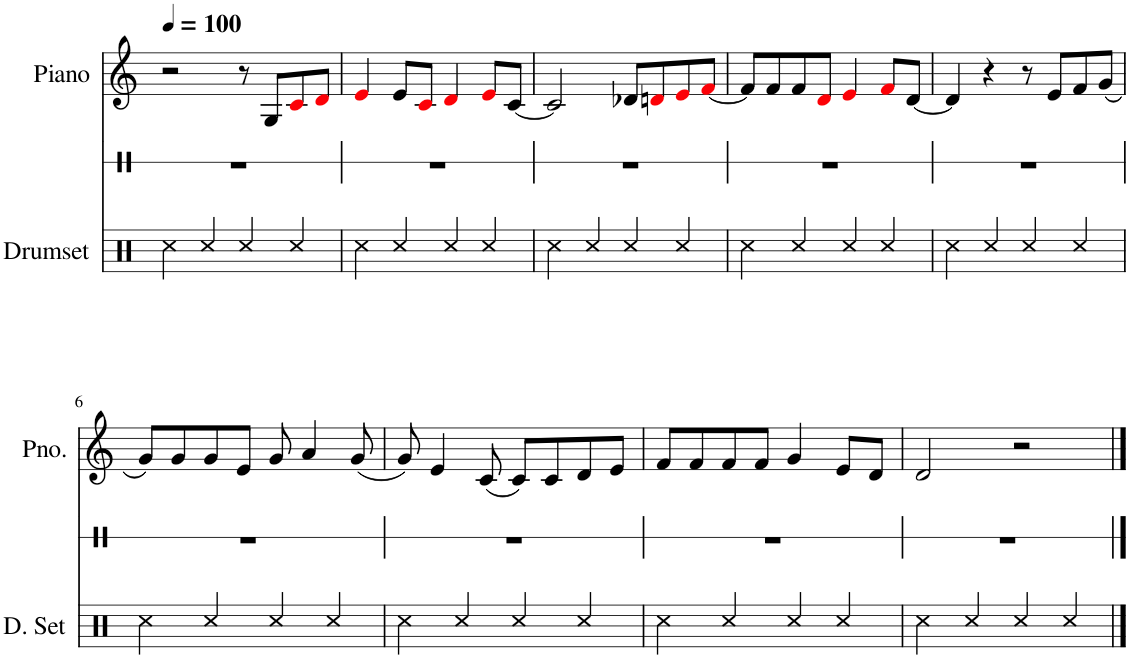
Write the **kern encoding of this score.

**kern	**kern	**kern
*part3	*part2	*part1
*staff3	*staff2	*staff1
*I"Drumset	*I"スネアドラム	*I"Piano
*I'D. Set	*	*I'Pno.
*	*stria1	*
*clefX	*clefX	*clefG2
*k[]	*k[]	*k[]
=1	=1	=1
4Rcc\	1r	2r
4Rcc/	.	.
4Rcc/	.	8r
.	.	8G/L
4Rcc/	.	8ci/
.	.	8di/J
=2	=2	=2
4Rcc\	1r	4ei/
4Rcc/	.	8e/L
.	.	8ci/J
4Rcc/	.	4di/
4Rcc/	.	8ei/L
.	.	[8c/J
=3	=3	=3
4Rcc\	1r	2c/]
4Rcc/	.	.
4Rcc/	.	8d-X/L
.	.	8dni/
4Rcc/	.	8ei/
.	.	[8fi/J
=4	=4	=4
4Rcc\	1r	8f/L]
.	.	8f/
4Rcc/	.	8f/
.	.	8di/J
4Rcc/	.	4ei/
4Rcc/	.	8fi/L
.	.	[8d/J
=5	=5	=5
4Rcc\	1r	4d/]
4Rcc/	.	4r
4Rcc/	.	8r
.	.	8e/L
4Rcc/	.	8f/
.	.	(8g/J
!!LO:LB:g=z
=6	=6	=6
4Rcc\	1r	8g/L)
.	.	8g/
4Rcc/	.	8g/
.	.	8e/J
4Rcc/	.	8g/
.	.	4a/
4Rcc/	.	.
.	.	(8g/
=7	=7	=7
4Rcc\	1r	8g/)
.	.	4e/
4Rcc/	.	.
.	.	(8c/
4Rcc/	.	8c/L)
.	.	8c/
4Rcc/	.	8d/
.	.	8e/J
=8	=8	=8
4Rcc\	1r	8f/L
.	.	8f/
4Rcc/	.	8f/
.	.	8f/J
4Rcc/	.	4g/
4Rcc/	.	8e/L
.	.	8d/J
=9	=9	=9
4Rcc\	1r	2d/
4Rcc/	.	.
4Rcc/	.	2r
4Rcc/	.	.
==	==	==
*-	*-	*-
